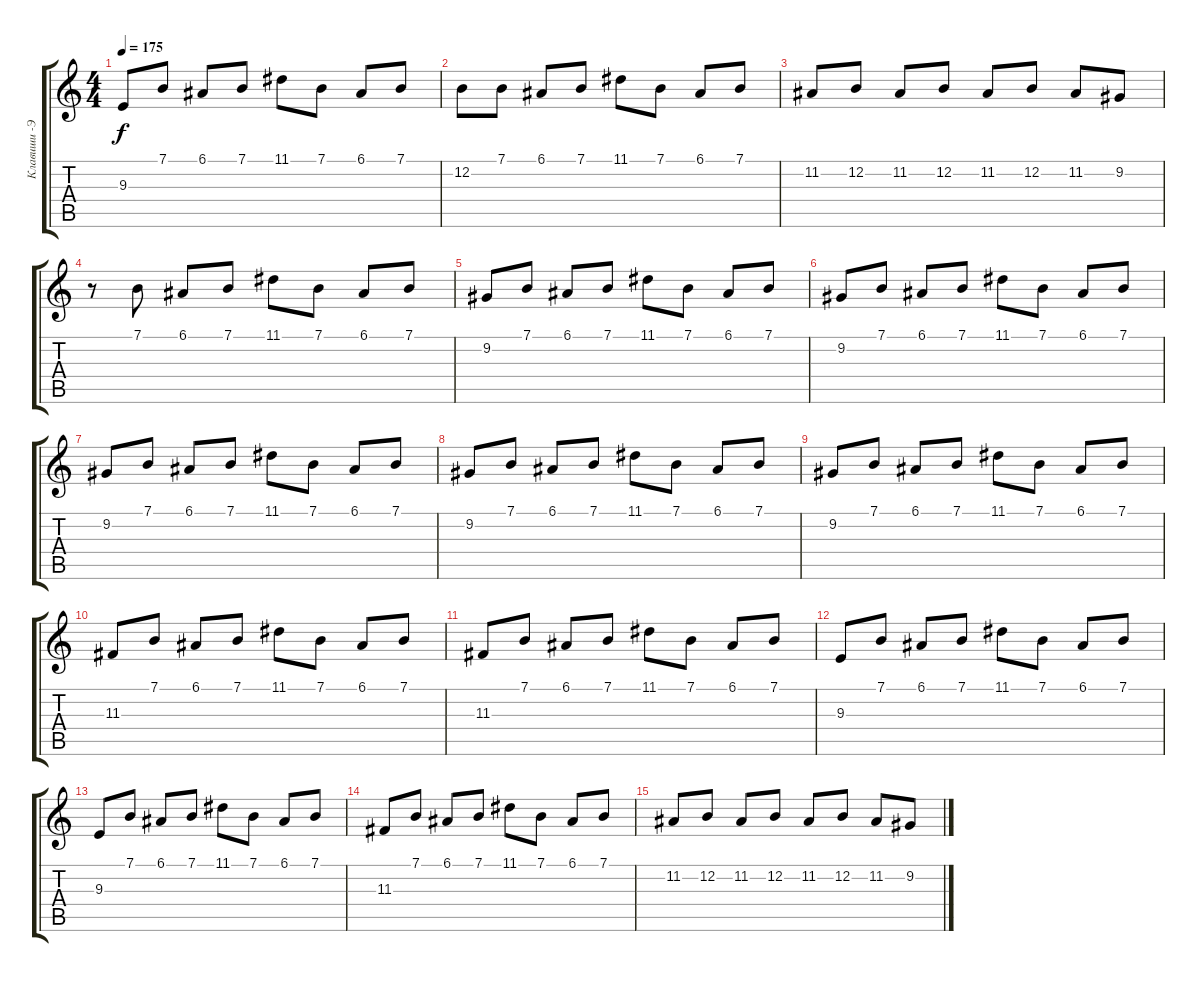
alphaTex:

\track ("Клавиши -Эффекты" "Клавиши -Э") {instrument fx6goblins}
\staff {score tabs}
\tuning (E4 B3 G3 D3 A2 E2) {hide}
\ts (4 4)
\tempo 175
\clef g2
\ks c
9.3.8{dy f} 7.1.8 6.1.8 7.1.8 11.1.8 7.1.8 6.1.8 7.1.8 |
12.2.8{instrument fx1rain} 7.1.8 6.1.8 7.1.8 11.1.8 7.1.8 6.1.8 7.1.8 |
11.2.8 12.2.8 11.2.8 12.2.8 11.2.8 12.2.8 11.2.8 9.2.8 |
r.8 7.1.8{volume 14 instrument fx1rain} 6.1.8 7.1.8 11.1.8 7.1.8 6.1.8 7.1.8 |
9.2.8 7.1.8 6.1.8 7.1.8 11.1.8 7.1.8 6.1.8 7.1.8 |
9.2.8 7.1.8{volume 14 instrument fx1rain} 6.1.8 7.1.8 11.1.8 7.1.8 6.1.8 7.1.8 |
9.2.8 7.1.8 6.1.8 7.1.8 11.1.8 7.1.8 6.1.8 7.1.8 |
9.2.8 7.1.8{volume 14 instrument fx1rain} 6.1.8 7.1.8 11.1.8 7.1.8 6.1.8 7.1.8 |
9.2.8 7.1.8 6.1.8 7.1.8 11.1.8 7.1.8 6.1.8 7.1.8 |
11.3.8 7.1.8{volume 14 instrument fx1rain} 6.1.8 7.1.8 11.1.8 7.1.8 6.1.8 7.1.8 |
11.3.8 7.1.8 6.1.8 7.1.8 11.1.8 7.1.8 6.1.8 7.1.8 |
9.3.8 7.1.8{volume 14 instrument fx1rain} 6.1.8 7.1.8 11.1.8 7.1.8 6.1.8 7.1.8 |
9.3.8 7.1.8 6.1.8 7.1.8 11.1.8 7.1.8 6.1.8 7.1.8 |
11.3.8 7.1.8{volume 14 instrument fx1rain} 6.1.8 7.1.8 11.1.8 7.1.8 6.1.8 7.1.8 |
11.2.8 12.2.8 11.2.8 12.2.8 11.2.8 12.2.8 11.2.8 9.2.8
